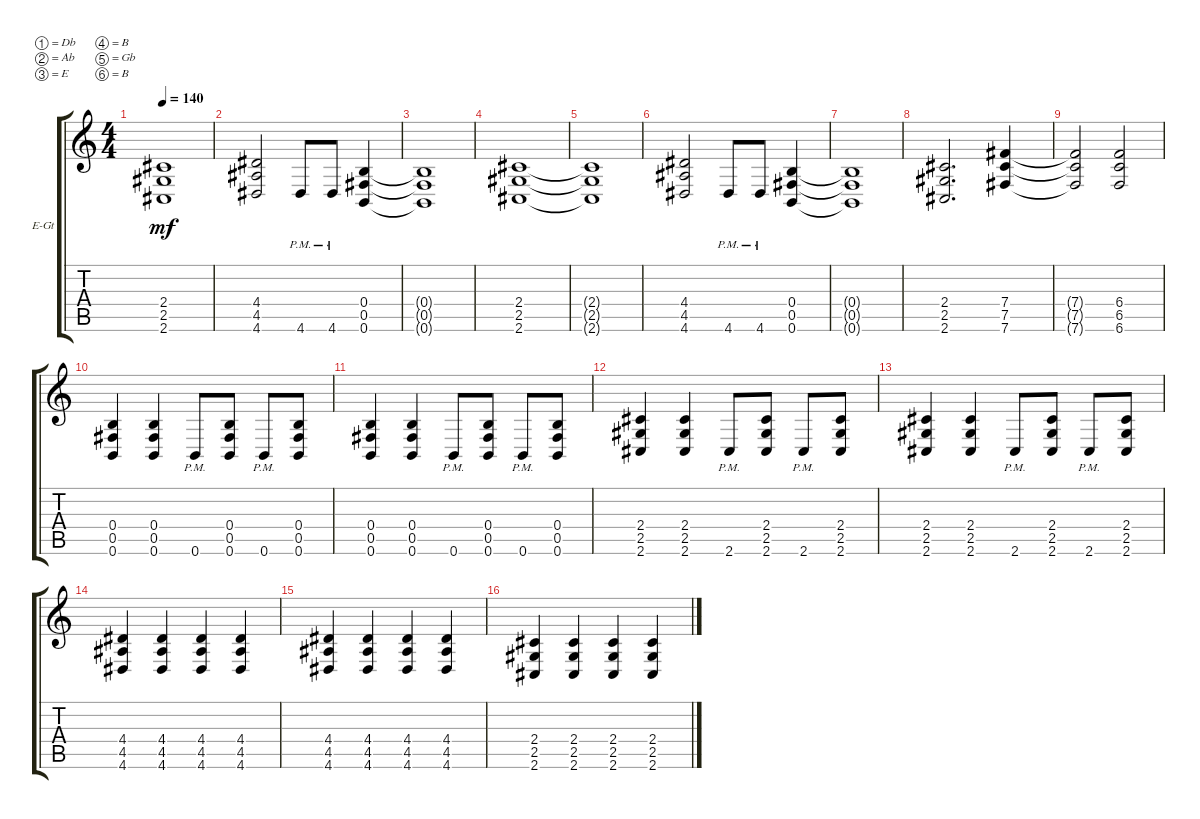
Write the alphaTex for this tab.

\bracketExtendMode groupsimilarinstruments
\firstSystemTrackNameOrientation horizontal
\otherSystemsTrackNameOrientation horizontal
\track ("Rhythm" "E-Gt") {instrument distortionguitar}
\staff {score tabs}
\tuning (Db4 Ab3 E3 B2 Gb2 B1)
\ts (4 4)
\tempo 140
\clef g2
\ks c
(2.4{t} 2.5{t} 2.6{t}).1{dy mf} |
(4.4 4.5 4.6).2 4.6{pm}.8 4.6{pm}.8 (0.6 0.5 0.4).4 |
(0.4{t} 0.5{t} 0.6{t}).1 |
(2.6 2.5 2.4).1 |
(2.4{t} 2.5{t} 2.6{t}).1 |
(4.4 4.5 4.6).2 4.6{pm}.8 4.6{pm}.8 (0.6 0.5 0.4).4 |
(0.4{t} 0.5{t} 0.6{t}).1 |
(2.6 2.5 2.4).2{d} (7.4 7.5 7.6).4 |
(7.4{t} 7.5{t} 7.6{t}).2 (6.4 6.5 6.6).2 |
(0.6 0.5 0.4).4 (0.6 0.5 0.4).4 0.6{pm}.8 (0.6 0.5 0.4).8 0.6{pm}.8 (0.6 0.5 0.4).8 |
(0.6 0.5 0.4).4 (0.6 0.5 0.4).4 0.6{pm}.8 (0.6 0.5 0.4).8 0.6{pm}.8 (0.6 0.5 0.4).8 |
(2.6 2.5 2.4).4 (2.6 2.5 2.4).4 2.6{pm}.8 (2.6 2.5 2.4).8 2.6{pm}.8 (2.6 2.5 2.4).8 |
(2.6 2.5 2.4).4 (2.6 2.5 2.4).4 2.6{pm}.8 (2.6 2.5 2.4).8 2.6{pm}.8 (2.6 2.5 2.4).8 |
(4.6 4.5 4.4).4 (4.6 4.5 4.4).4 (4.6 4.5 4.4).4 (4.6 4.5 4.4).4 |
(4.4 4.5 4.6).4 (4.4 4.5 4.6).4 (4.4 4.5 4.6).4 (4.4 4.5 4.6).4 |
(2.6 2.5 2.4).4 (2.6 2.5 2.4).4 (2.6 2.5 2.4).4 (2.6 2.5 2.4).4
